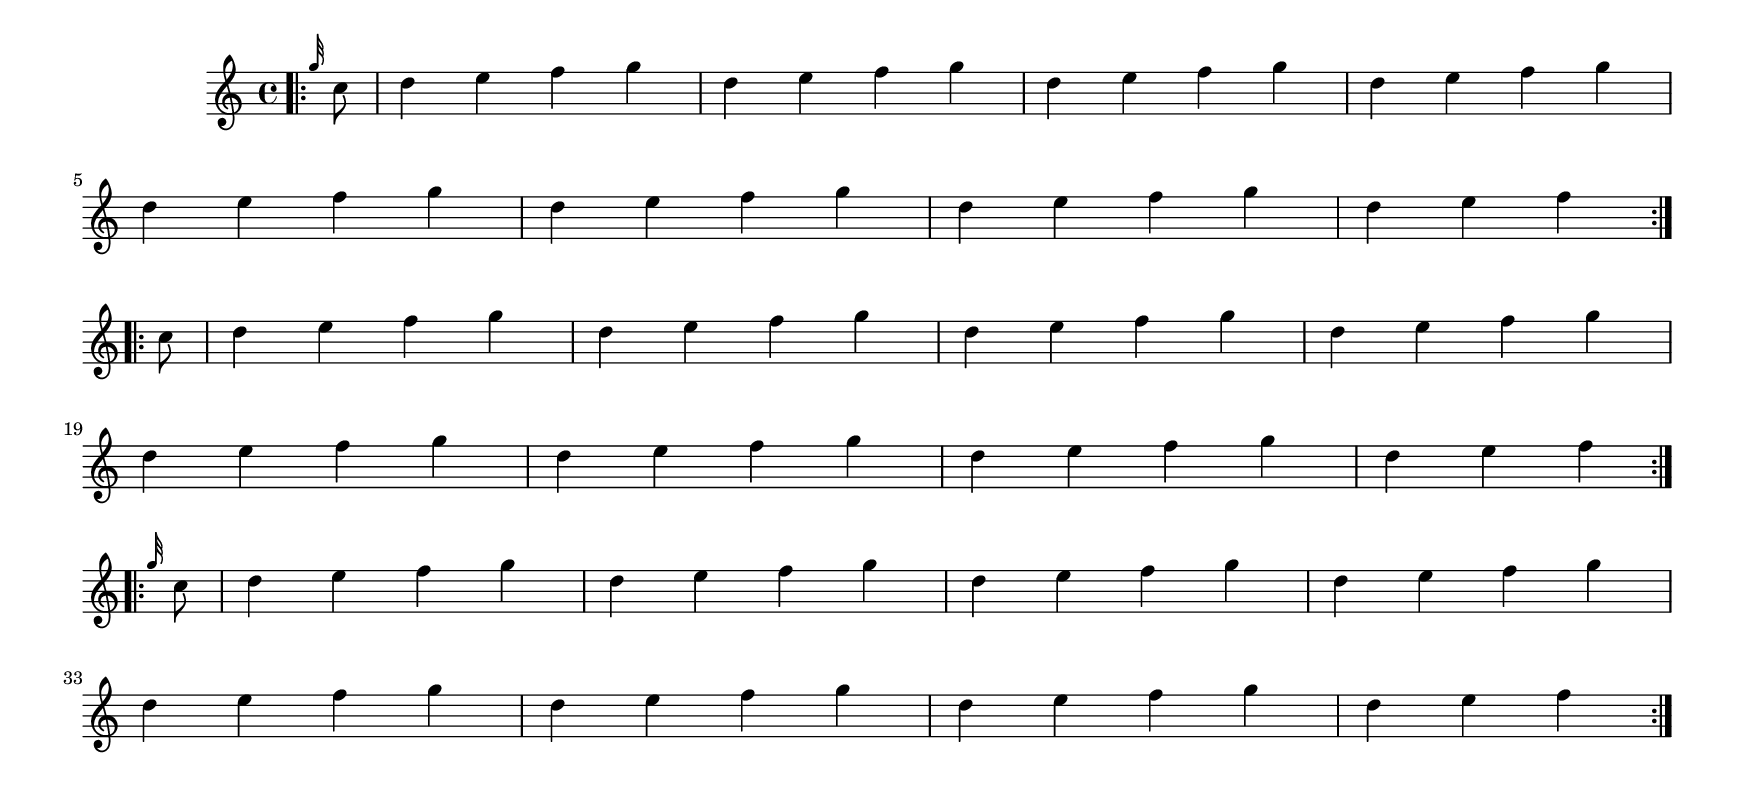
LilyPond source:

\version "2.19.83"

#(set-default-paper-size "a4landscape")
%#(set-default-paper-size "a4")

melody = \relative c'' {
         \clef treble
         \key c \major
         \time 4/4
         \bar ".|:"
         
%	Part 1

         \partial 8 
         \repeat volta 2 {
         \grace {g'32} c,8  
         \repeat unfold 4 { d4 e f g}
         \break
         \repeat unfold 3 { d4 e f g}
         d4 e f
         \break
  
         }
         
%{	Part II - grace note in first partial bar must be omitted
                  in order to achieve flush right line endings 
%}
         \repeat volta 2 {
         \set Timing.measureLength = #(ly:make-moment 1/8)
          c8  
         \set Timing.measureLength = #(ly:make-moment 4/4)
         \repeat unfold 4 { d4 e f g}
         \break
         \repeat unfold 3 { d4 e f g}
         \once \set Timing.measureLength = #(ly:make-moment 3/8)
         d4 e f
         \break
  
         }
         
%{	Part III - grace note in first partial bar causes ragged
                   line end as well as many compiler log:
       "programming error: mis-predicted force, 153.075827 ~= 152.597601
        continuing, cross fingers"
%}
         \repeat volta 2 {
         \set Timing.measureLength = #(ly:make-moment 1/8)
         \grace {g32} c,8  
         \set Timing.measureLength = #(ly:make-moment 4/4)
         \repeat unfold 4 { d4 e f g}
         \break
         \repeat unfold 3 { d4 e f g}
         \once \set Timing.measureLength = #(ly:make-moment 3/8)
         d4 e f
         \break
  
         }


}
\score {
  
  \new Staff \melody

  \layout { 
        
    }

%\midi { }

}